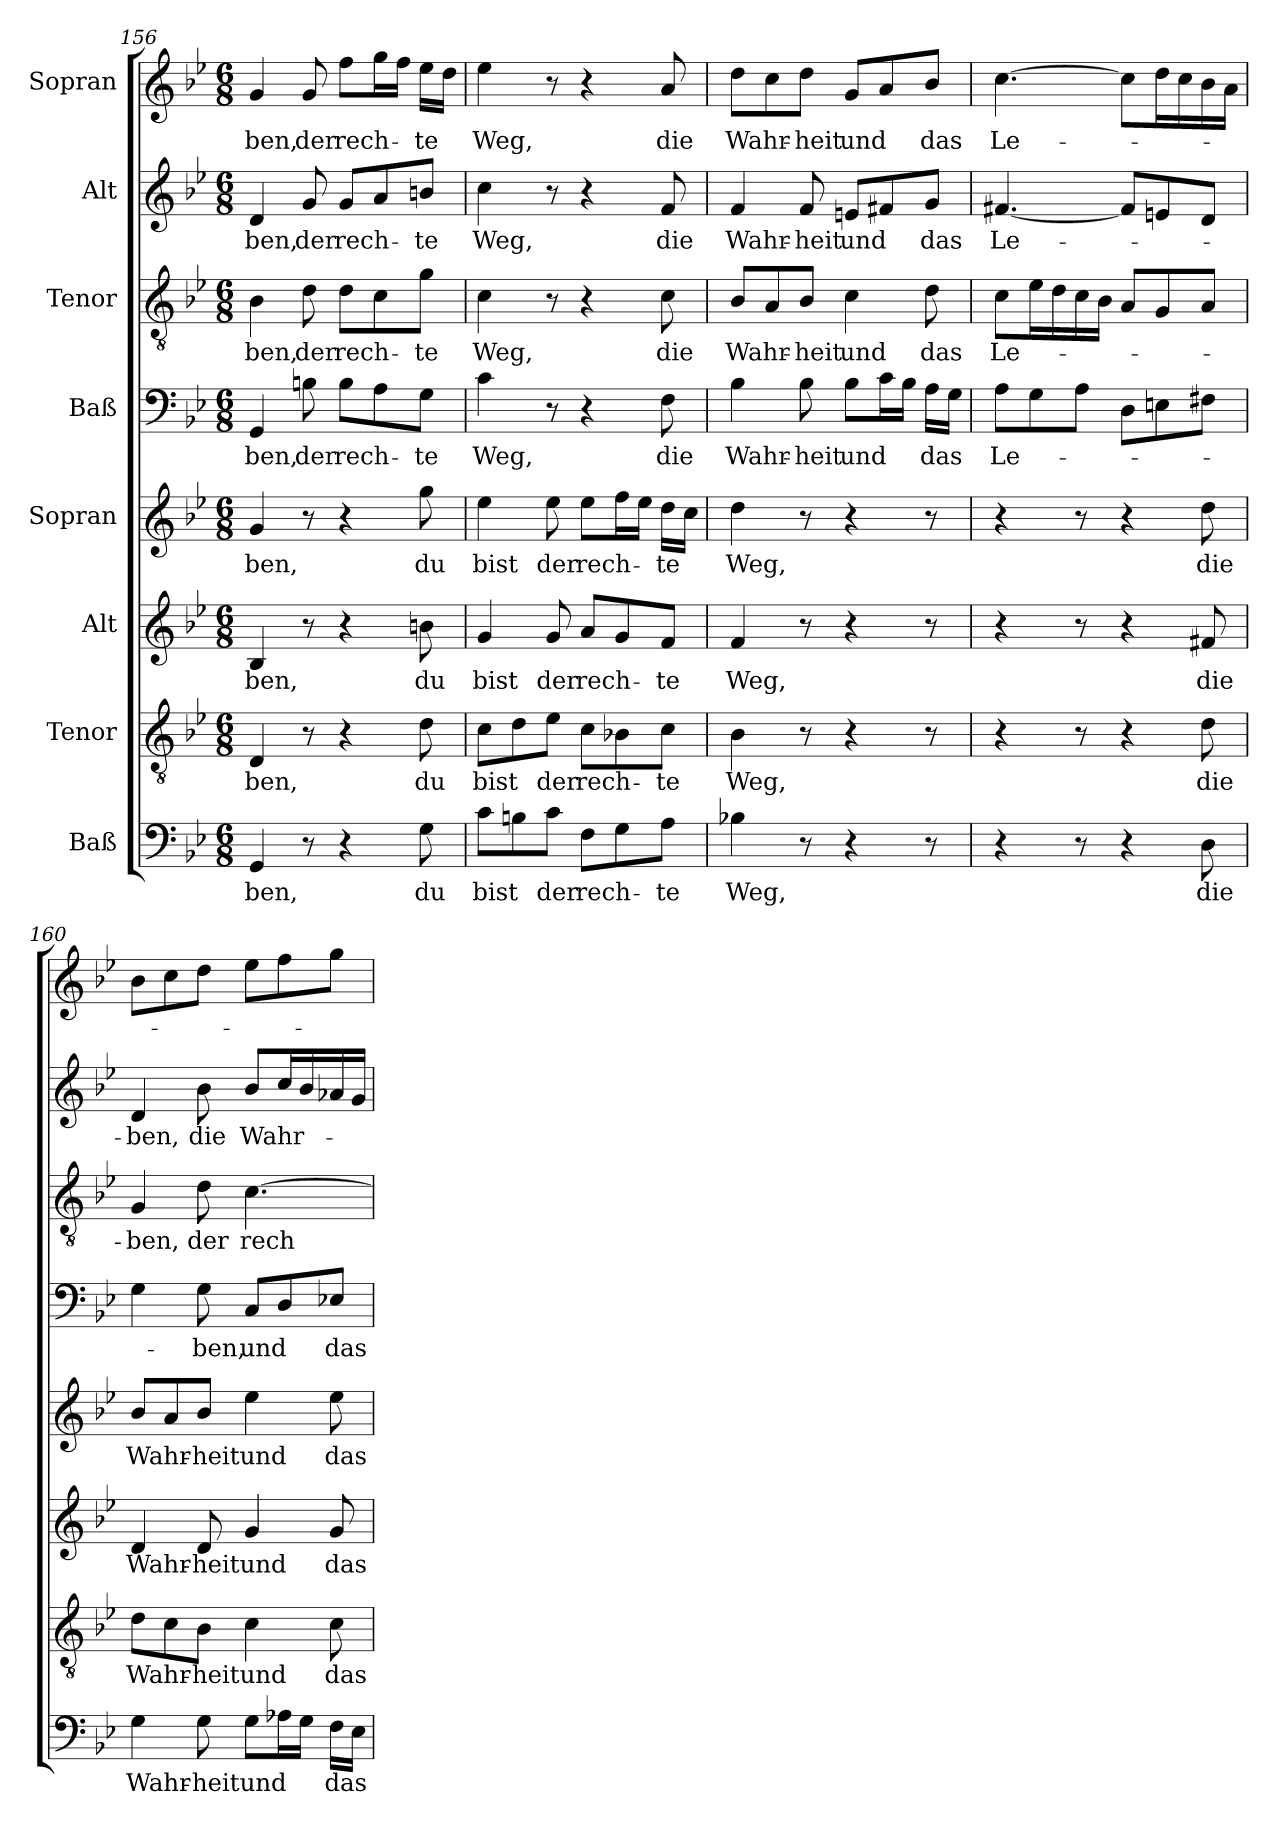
**kern	**text	**kern	**text	**kern	**text	**kern	**text	**kern	**text	**kern	**text	**kern	**text	**kern	**text
*part8	*part8	*part7	*part7	*part6	*part6	*part5	*part5	*part4	*part4	*part3	*part3	*part2	*part2	*part1	*part1
*staff8	*staff8	*staff7	*staff7	*staff6	*staff6	*staff5	*staff5	*staff4	*staff4	*staff3	*staff3	*staff2	*staff2	*staff1	*staff1
*I"Baß	*	*I"Tenor	*	*I"Alt	*	*I"Sopran	*	*I"Baß	*	*I"Tenor	*	*I"Alt	*	*I"Sopran	*
!!LO:PB:g=z
*clefF4	*	*clefGv2	*	*clefG2	*	*clefG2	*	*clefF4	*	*clefGv2	*	*clefG2	*	*clefG2	*
*k[b-e-]	*	*k[b-e-]	*	*k[b-e-]	*	*k[b-e-]	*	*k[b-e-]	*	*k[b-e-]	*	*k[b-e-]	*	*k[b-e-]	*
*g:	*	*g:	*	*g:	*	*g:	*	*g:	*	*g:	*	*g:	*	*g:	*
*M6/8	*	*M6/8	*	*M6/8	*	*M6/8	*	*M6/8	*	*M6/8	*	*M6/8	*	*M6/8	*
=156	=156	=156	=156	=156	=156	=156	=156	=156	=156	=156	=156	=156	=156	=156	=156
!	!LO:LY:b	!	!LO:LY:b	!	!LO:LY:b	!	!LO:LY:b	!	!LO:LY:b	!	!LO:LY:b	!	!LO:LY:b	!	!LO:LY:b
4GG/	-ben,	4D/	-ben,	4B-/	-ben,	4g/	-ben,	4GG/	-ben,	4B-\	-ben,	4d/	-ben,	4g/	-ben,
!	!	!	!	!	!	!	!	!	!LO:LY:b	!	!LO:LY:b	!	!LO:LY:b	!	!LO:LY:b
8r	.	8r	.	8r	.	8r	.	8Bn\	der	8d\	der	8g/	der	8g/	der
!	!	!	!	!	!	!	!	!	!LO:LY:b	!	!LO:LY:b	!	!LO:LY:b	!	!LO:LY:b
4r	.	4r	.	4r	.	4r	.	8B\L	rech-	8d\L	rech-	8g/L	rech-	8ff\L	rech-
.	.	.	.	.	.	.	.	8A\	.	8c\	.	8a/	.	16gg\L	.
.	.	.	.	.	.	.	.	.	.	.	.	.	.	16ff\JJ	.
!	!LO:LY:b	!	!LO:LY:b	!	!LO:LY:b	!	!LO:LY:b	!	!LO:LY:b	!	!LO:LY:b	!	!LO:LY:b	!	!LO:LY:b
8G\	du	8d\	du	8bn\	du	8gg\	du	8G\J	-te	8g\J	-te	8bn/J	-te	16ee-\LL	-te
.	.	.	.	.	.	.	.	.	.	.	.	.	.	16dd\JJ	.
=157	=157	=157	=157	=157	=157	=157	=157	=157	=157	=157	=157	=157	=157	=157	=157
!	!LO:LY:b	!	!LO:LY:b	!	!LO:LY:b	!	!LO:LY:b	!	!LO:LY:b	!	!LO:LY:b	!	!LO:LY:b	!	!LO:LY:b
8c\L	bist	8c\L	bist	4g/	bist	4ee-\	bist	4c\	Weg,	4c\	Weg,	4cc\	Weg,	4ee-\	Weg,
8Bn\	.	8d\	.	.	.	.	.	.	.	.	.	.	.	.	.
!	!LO:LY:b	!	!LO:LY:b	!	!LO:LY:b	!	!LO:LY:b	!	!	!	!	!	!	!	!
8c\J	der	8e-\J	der	8g/	der	8ee-\	der	8r	.	8r	.	8r	.	8r	.
!	!LO:LY:b	!	!LO:LY:b	!	!LO:LY:b	!	!LO:LY:b	!	!	!	!	!	!	!	!
8F\L	rech-	8c\L	rech-	8a/L	rech-	8ee-\L	rech-	4r	.	4r	.	4r	.	4r	.
8G\	.	8B-X\	.	8g/	.	16ff\L	.	.	.	.	.	.	.	.	.
.	.	.	.	.	.	16ee-\JJ	.	.	.	.	.	.	.	.	.
!	!LO:LY:b	!	!LO:LY:b	!	!LO:LY:b	!	!LO:LY:b	!	!LO:LY:b	!	!LO:LY:b	!	!LO:LY:b	!	!LO:LY:b
8A\J	-te	8c\J	-te	8f/J	-te	16dd\LL	-te	8F\	die	8c\	die	8f/	die	8a/	die
.	.	.	.	.	.	16cc\JJ	.	.	.	.	.	.	.	.	.
=158	=158	=158	=158	=158	=158	=158	=158	=158	=158	=158	=158	=158	=158	=158	=158
!	!LO:LY:b	!	!LO:LY:b	!	!LO:LY:b	!	!LO:LY:b	!	!LO:LY:b	!	!LO:LY:b	!	!LO:LY:b	!	!LO:LY:b
4B-X\	Weg,	4B-\	Weg,	4f/	Weg,	4dd\	Weg,	4B-\	Wahr-	8B-/L	Wahr-	4f/	Wahr-	8dd\L	Wahr-
.	.	.	.	.	.	.	.	.	.	8A/	.	.	.	8cc\	.
!	!	!	!	!	!	!	!	!	!LO:LY:b	!	!LO:LY:b	!	!LO:LY:b	!	!LO:LY:b
8r	.	8r	.	8r	.	8r	.	8B-\	-heit	8B-/J	-heit	8f/	-heit	8dd\J	-heit
!	!	!	!	!	!	!	!	!	!LO:LY:b	!	!LO:LY:b	!	!LO:LY:b	!	!LO:LY:b
4r	.	4r	.	4r	.	4r	.	8B-\L	und	4c\	und	8en/L	und	8g/L	und
.	.	.	.	.	.	.	.	16c\L	.	.	.	8f#X/	.	8a/	.
.	.	.	.	.	.	.	.	16B-\JJ	.	.	.	.	.	.	.
!	!	!	!	!	!	!	!	!	!LO:LY:b	!	!LO:LY:b	!	!LO:LY:b	!	!LO:LY:b
8r	.	8r	.	8r	.	8r	.	16A\LL	das	8d\	das	8g/J	das	8b-/J	das
.	.	.	.	.	.	.	.	16G\JJ	.	.	.	.	.	.	.
=159	=159	=159	=159	=159	=159	=159	=159	=159	=159	=159	=159	=159	=159	=159	=159
!	!	!	!	!	!	!	!	!	!LO:LY:b	!	!LO:LY:b	!	!LO:LY:b	!	!LO:LY:b
4r	.	4r	.	4r	.	4r	.	8A\L	Le-	8c\L	Le-	[4.f#X/	Le-	[4.cc\	Le-
.	.	.	.	.	.	.	.	8G\	.	16e-\L	.	.	.	.	.
.	.	.	.	.	.	.	.	.	.	16d\	.	.	.	.	.
8r	.	8r	.	8r	.	8r	.	8A\J	.	16c\	.	.	.	.	.
.	.	.	.	.	.	.	.	.	.	16B-\JJ	.	.	.	.	.
4r	.	4r	.	4r	.	4r	.	8D\L	.	8A/L	.	8f#/L]	.	8cc\L]	.
.	.	.	.	.	.	.	.	8En\	.	8G/	.	8en/	.	16dd\L	.
.	.	.	.	.	.	.	.	.	.	.	.	.	.	16cc\	.
!	!LO:LY:b	!	!LO:LY:b	!	!LO:LY:b	!	!LO:LY:b	!	!	!	!	!	!	!	!
8D\	die	8d\	die	8f#X/	die	8dd\	die	8F#X\J	.	8A/J	.	8d/J	.	16b-\	.
.	.	.	.	.	.	.	.	.	.	.	.	.	.	16a\JJ	.
!!LO:PB:g=z
=160	=160	=160	=160	=160	=160	=160	=160	=160	=160	=160	=160	=160	=160	=160	=160
!	!LO:LY:b	!	!LO:LY:b	!	!LO:LY:b	!	!LO:LY:b	!	!	!	!LO:LY:b	!	!LO:LY:b	!	!
4G\	Wahr-	8d\L	Wahr-	4d/	Wahr-	8b-/L	Wahr-	4G\	.	4G/	-ben,	4d/	-ben,	8b-\L	.
.	.	8c\	.	.	.	8a/	.	.	.	.	.	.	.	8cc\	.
!	!LO:LY:b	!	!LO:LY:b	!	!LO:LY:b	!	!LO:LY:b	!	!LO:LY:b	!	!LO:LY:b	!	!LO:LY:b	!	!
8G\	-heit	8B-\J	-heit	8d/	-heit	8b-/J	-heit	8G\	-ben,	8d\	der	8b-\	die	8dd\J	.
!	!LO:LY:b	!	!LO:LY:b	!	!LO:LY:b	!	!LO:LY:b	!	!LO:LY:b	!	!LO:LY:b	!	!LO:LY:b	!	!
8G\L	und	4c\	und	4g/	und	4ee-\	und	8C/L	und	[4.c\	rech-	8b-/L	Wahr-	8ee-\L	.
16A-X\L	.	.	.	.	.	.	.	8D/	.	.	.	16cc/L	.	8ff\	.
16G\JJ	.	.	.	.	.	.	.	.	.	.	.	16b-/	.	.	.
!	!LO:LY:b	!	!LO:LY:b	!	!LO:LY:b	!	!LO:LY:b	!	!LO:LY:b	!	!	!	!	!	!
16F\LL	das	8c\	das	8g/	das	8ee-\	das	8E-X/J	das	.	.	16a-X/	.	8gg\J	.
16E-\JJ	.	.	.	.	.	.	.	.	.	.	.	16g/JJ	.	.	.
=	=	=	=	=	=	=	=	=	=	=	=	=	=	=	=
*-	*-	*-	*-	*-	*-	*-	*-	*-	*-	*-	*-	*-	*-	*-	*-
